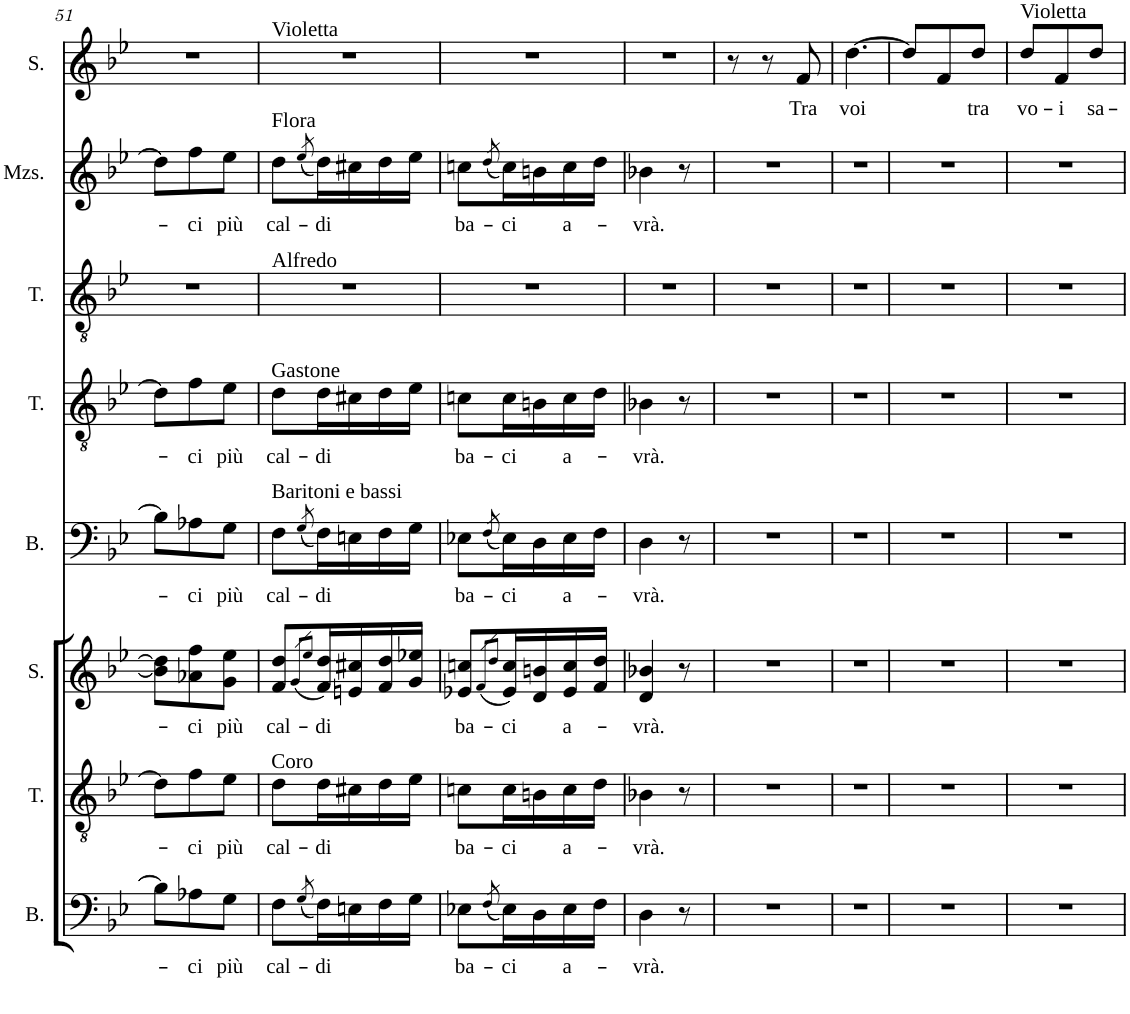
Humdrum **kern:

**kern	**text	**kern	**text	**kern	**text	**kern	**text	**kern	**text	**kern	**text	**kern	**text
*part7	*part7	*part6	*part6	*part5	*part5	*part4	*part4	*part3	*part3	*part2	*part2	*part1	*part1
*staff7	*staff7	*staff6	*staff6	*staff5	*staff5	*staff4	*staff4	*staff3	*staff3	*staff2	*staff2	*staff1	*staff1
*I"Bass	*	*I"Tenor	*	*I"Soprano	*	*I"Bass	*	*I"Tenor	*	*I"Mezzosoprano	*	*I"Soprano	*
*I'B.	*	*I'T.	*	*I'S.	*	*I'B.	*	*I'T.	*	*I'Mzs.	*	*I'S.	*
!!LO:PB:g=z
*clefF4	*	*clefGv2	*	*clefG2	*	*clefF4	*	*clefGv2	*	*clefG2	*	*clefG2	*
*k[b-e-]	*	*k[b-e-]	*	*k[b-e-]	*	*k[b-e-]	*	*k[b-e-]	*	*k[b-e-]	*	*k[b-e-]	*
*M3/8	*	*M3/8	*	*M3/8	*	*M3/8	*	*M3/8	*	*M3/8	*	*M3/8	*
=51	=51	=51	=51	=51	=51	=51	=51	=51	=51	=51	=51	=51	=51
8B-\L]	.	8d\L]	.	8b-\] 8dd\]L	.	8B-\L]	.	8d\L]	.	8dd\L]	.	4.r	.
!	!LO:LY:b	!	!LO:LY:b	!	!LO:LY:b	!	!LO:LY:b	!	!LO:LY:b	!	!LO:LY:b	!	!
8A-X\	-ci	8f\	-ci	8a-X\ 8ff\	-ci	8A-X\	-ci	8f\	-ci	8ff\	-ci	.	.
!	!LO:LY:b	!	!LO:LY:b	!	!LO:LY:b	!	!LO:LY:b	!	!LO:LY:b	!	!LO:LY:b	!	!
8G\J	più	8e-\J	più	8g\ 8ee-\J	più	8G\J	più	8e-\J	più	8ee-\J	più	.	.
=52	=52	=52	=52	=52	=52	=52	=52	=52	=52	=52	=52	=52	=52
!	!	!	!	!	!	!	!	!	!	!	!	!LO:TX:a:t=Violetta	!
!	!	!	!	!	!	!	!	!	!	!LO:TX:a:t=Flora	!	!	!
!	!	!	!	!	!	!	!	!LO:TX:a:t=Gastone	!	!	!	!	!
!	!	!	!	!	!	!LO:TX:a:t=Baritoni e bassi	!	!	!	!	!	!	!
!	!	!LO:TX:a:t=Coro	!	!	!	!	!	!	!	!	!	!	!
!	!LO:LY:b	!	!LO:LY:b	!	!LO:LY:b	!	!LO:LY:b	!	!LO:LY:b	!	!LO:LY:b	!	!
8F\L	cal-	8d\L	cal-	8f/ 8dd/L	cal-	8F\L	cal-	8d\L	cal-	8dd\L	cal-	4.r	.
.	.	.	.	(8qg/L	.	.	.	.	.	.	.	.	.
(8qG/	.	.	.	8qee-/J	.	(8qG/	.	.	.	(8qee-/	.	.	.
!	!LO:LY:b	!	!LO:LY:b	!	!LO:LY:b	!	!LO:LY:b	!	!LO:LY:b	!	!LO:LY:b	!	!
16F\L)	-di	16d\L	-di	16f/ 16dd/L)	-di	16F\L)	-di	16d\L	-di	16dd\L)	-di	.	.
16En\	.	16c#X\	.	16en/ 16cc#X/	.	16En\	.	16c#X\	.	16cc#X\	.	.	.
16F\	.	16d\	.	16f/ 16dd/	.	16F\	.	16d\	.	16dd\	.	.	.
16G\JJ	.	16e-\JJ	.	16g/ 16ee-X/JJ	.	16G\JJ	.	16e-\JJ	.	16ee-\JJ	.	.	.
=53	=53	=53	=53	=53	=53	=53	=53	=53	=53	=53	=53	=53	=53
!	!LO:LY:b	!	!LO:LY:b	!	!LO:LY:b	!	!LO:LY:b	!	!LO:LY:b	!	!LO:LY:b	!	!
8E-X\L	ba-	8cn\L	ba-	8e-X/ 8ccn/L	ba-	8E-X\L	ba-	8cn\L	ba-	8ccn\L	ba-	4.r	.
.	.	.	.	(8qf/L	.	.	.	.	.	.	.	.	.
(8qF/	.	.	.	8qdd/J	.	(8qF/	.	.	.	(8qdd/	.	.	.
!	!LO:LY:b	!	!LO:LY:b	!	!LO:LY:b	!	!LO:LY:b	!	!LO:LY:b	!	!LO:LY:b	!	!
16E-\L)	ci	16c\L	ci	16e-/ 16cc/L)	ci	16E-\L)	ci	16c\L	ci	16cc\L)	ci	.	.
16D\	.	16Bn\	.	16d/ 16bn/	.	16D\	.	16Bn\	.	16bn\	.	.	.
!	!LO:LY:b	!	!LO:LY:b	!	!LO:LY:b	!	!LO:LY:b	!	!LO:LY:b	!	!LO:LY:b	!	!
16E-\	a-	16c\	a-	16e-/ 16cc/	a-	16E-\	a-	16c\	a-	16cc\	a-	.	.
16F\JJ	.	16d\JJ	.	16f/ 16dd/JJ	.	16F\JJ	.	16d\JJ	.	16dd\JJ	.	.	.
=54	=54	=54	=54	=54	=54	=54	=54	=54	=54	=54	=54	=54	=54
!	!LO:LY:b	!	!LO:LY:b	!	!LO:LY:b	!	!LO:LY:b	!	!LO:LY:b	!	!LO:LY:b	!	!
4D\	-vrà.	4B-X\	-vrà.	4d/ 4b-X/	-vrà.	4D\	-vrà.	4B-X\	-vrà.	4b-X\	-vrà.	4.r	.
8r	.	8r	.	8r	.	8r	.	8r	.	8r	.	.	.
=55	=55	=55	=55	=55	=55	=55	=55	=55	=55	=55	=55	=55	=55
4.r	.	4.r	.	4.r	.	4.r	.	4.r	.	4.r	.	8r	.
.	.	.	.	.	.	.	.	.	.	.	.	8r	.
!	!	!	!	!	!	!	!	!	!	!	!	!	!LO:LY:b
.	.	.	.	.	.	.	.	.	.	.	.	8f/	Tra
=56	=56	=56	=56	=56	=56	=56	=56	=56	=56	=56	=56	=56	=56
!	!	!	!	!	!	!	!	!	!	!	!	!	!LO:LY:b
4.r	.	4.r	.	4.r	.	4.r	.	4.r	.	4.r	.	[4.dd\	voi
=57	=57	=57	=57	=57	=57	=57	=57	=57	=57	=57	=57	=57	=57
4.r	.	4.r	.	4.r	.	4.r	.	4.r	.	4.r	.	8dd/L]	.
.	.	.	.	.	.	.	.	.	.	.	.	8f/	.
!	!	!	!	!	!	!	!	!	!	!	!	!	!LO:LY:b
.	.	.	.	.	.	.	.	.	.	.	.	8dd/J	tra
=58	=58	=58	=58	=58	=58	=58	=58	=58	=58	=58	=58	=58	=58
!	!	!	!	!	!	!	!	!	!	!	!	!LO:TX:a:t=Violetta	!
!	!	!	!	!	!	!	!	!	!	!	!	!	!LO:LY:b
4.r	.	4.r	.	4.r	.	4.r	.	4.r	.	4.r	.	8dd/L	vo-
!	!	!	!	!	!	!	!	!	!	!	!	!	!LO:LY:b
.	.	.	.	.	.	.	.	.	.	.	.	8f/	-i
!	!	!	!	!	!	!	!	!	!	!	!	!	!LO:LY:b
.	.	.	.	.	.	.	.	.	.	.	.	8dd/J	sa-
=	=	=	=	=	=	=	=	=	=	=	=	=	=
*-	*-	*-	*-	*-	*-	*-	*-	*-	*-	*-	*-	*-	*-
